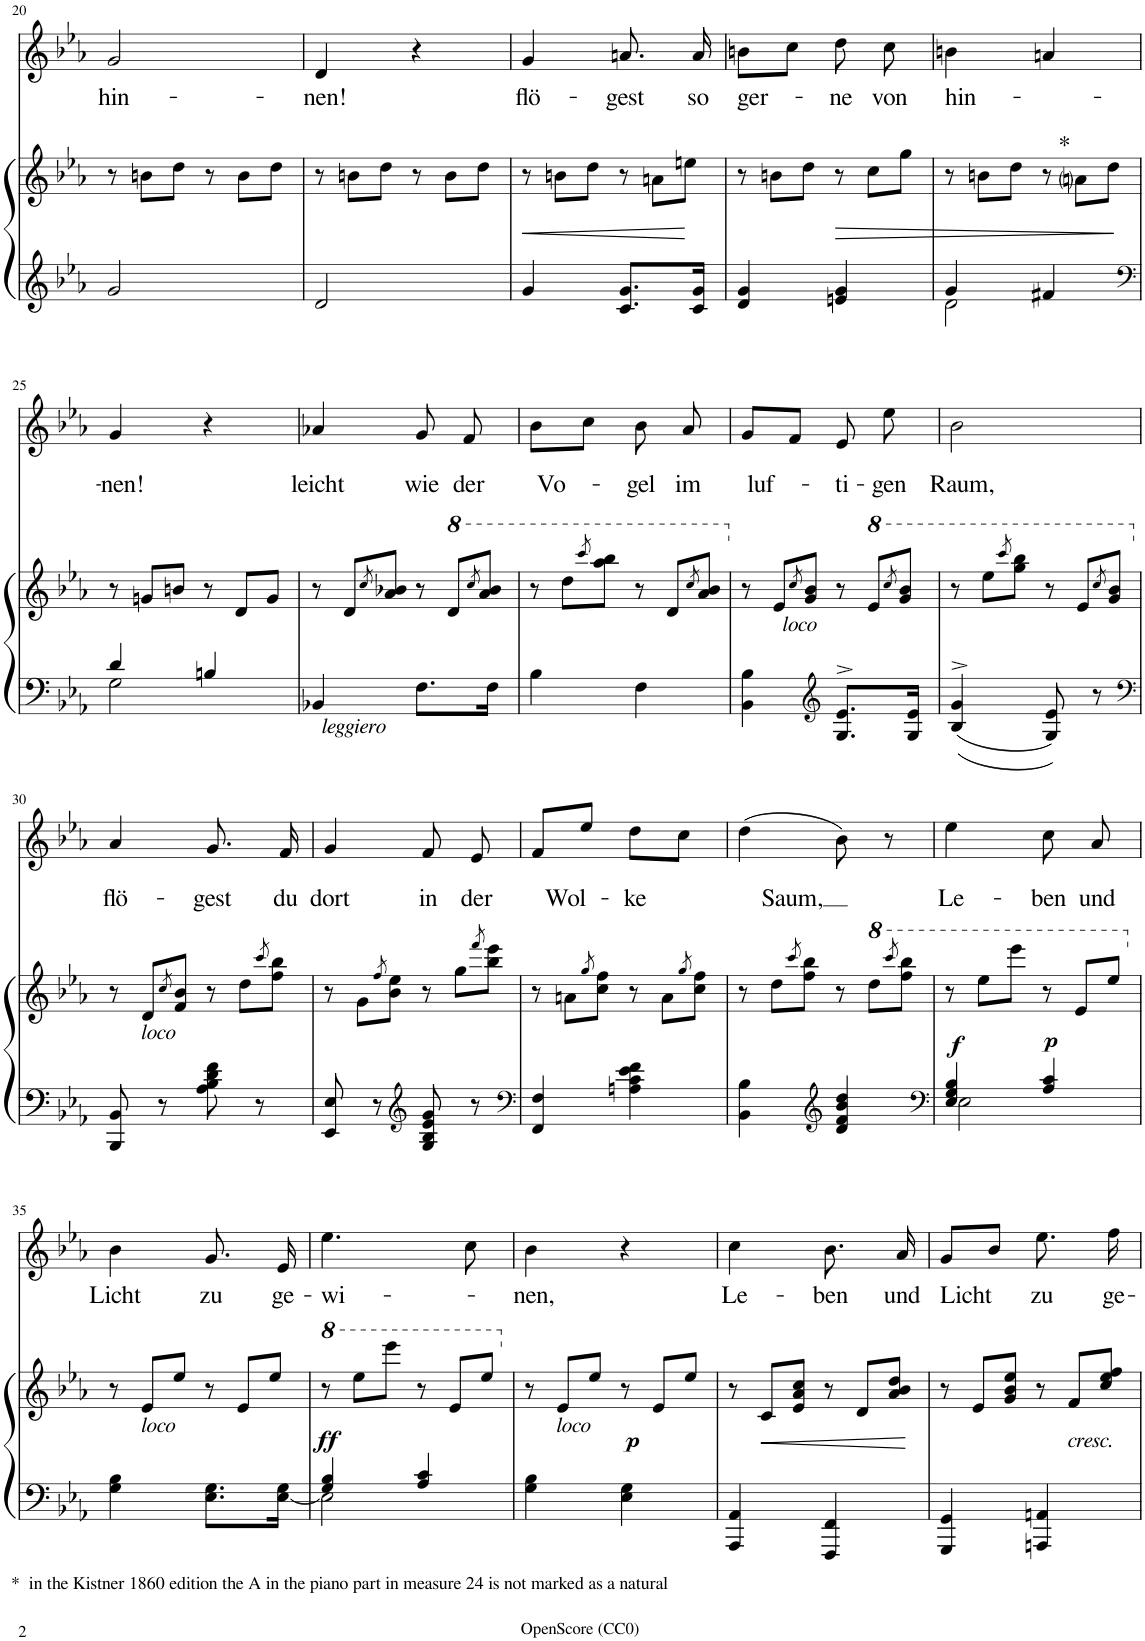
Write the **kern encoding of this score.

**kern	**kern	**dynam	**kern	**text
*part2	*part2	*part2	*part1	*part1
*staff3	*staff2	*staff2/3	*staff1	*staff1
*I"Pianoforte	*	*	*I"Voice	*
*I'Pno	*	*	*	*
!!LO:PB:g=z
*clefG2	*clefG2	*	*clefG2	*
*k[b-e-a-]	*k[b-e-a-]	*	*k[b-e-a-]	*
*M2/4	*M2/4	*	*M2/4	*
=20	=20	=20	=20	=20
!	!	!	!	!LO:LY:b
2g/	12r	.	2g/	hin-
.	12bn\L	.	.	.
.	12dd\J	.	.	.
.	12r	.	.	.
.	12b\L	.	.	.
.	12dd\J	.	.	.
=21	=21	=21	=21	=21
!	!	!	!	!LO:LY:b
2d/	12r	.	4d/	-nen!
.	12bn\L	.	.	.
.	12dd\J	.	.	.
.	12r	.	4r	.
.	12b\L	.	.	.
.	12dd\J	.	.	.
=22	=22	=22	=22	=22
!	!	!LO:HP:b	!	!LO:LY:b
4g/	12r	<	4g/	flö-
.	12bn\L	.	.	.
.	12dd\J	.	.	.
!	!	!	!	!LO:LY:b
8.c/ 8.g/L	12r	.	8.an/	-gest
.	12an\L	.	.	.
.	12een\J	.	.	.
!	!	!	!	!LO:LY:b
16c/ 16g/Jk	.	.	16a/	so
.	.	[	.	.
=23	=23	=23	=23	=23
!	!	!	!	!LO:LY:b
4d/ 4g/	12r	.	8bn\L	ger-
.	12bn\L	.	.	.
.	.	.	8cc\J	.
.	12dd\J	.	.	.
!	!	!LO:HP:b	!	!LO:LY:b
4en/ 4g/	12r	>	8dd\	-ne
.	12cc\L	.	.	.
!	!	!	!	!LO:LY:b
.	.	.	8cc\	von
.	12gg\J	.	.	.
=24	=24	=24	=24	=24
*^	*	*	*	*
!	!	!	!	!	!LO:LY:b
4g/	2d\	12r	.	4bn\	hin-
.	.	12bn\L	.	.	.
.	.	12dd\J	.	.	.
4f#X/	.	12r	.	4an/	.
!	!	!LO:TX:a:t=*	!	!	!
.	.	12ani\L	.	.	.
.	.	12dd\J	.	.	.
*v	*v	*	*	*	*
.	.	]	.	.
!!LO:LB:g=z
=25	=25	=25	=25	=25
*clefF4	*	*	*	*
*^	*	*	*	*
!	!	!	!	!	!LO:LY:b
4d/	2G\	12r	.	4g/	-nen!
.	.	12gn/L	.	.	.
.	.	12bn/J	.	.	.
4Bn/	.	12r	.	4r	.
.	.	12d/L	.	.	.
.	.	12g/J	.	.	.
*v	*v	*	*	*	*
=26	=26	=26	=26	=26
!LO:TX:b:i:t=leggiero	!	!	!	!
!	!	!	!	!LO:LY:b
4BB-X/	12r	.	4a-X/	leicht
.	12d/L	.	.	.
.	8qcc/	.	.	.
.	12a-/ 12b-X/J	.	.	.
!	!	!	!	!LO:LY:b
8.F\L	12r	.	8g/	wie
*	*8va	*	*	*
.	12dd/L	.	.	.
!	!	!	!	!LO:LY:b
.	.	.	8f/	der
.	8qccc/	.	.	.
.	12aa-/ 12bb-/J	.	.	.
16F\Jk	.	.	.	.
=27	=27	=27	=27	=27
!	!	!	!	!LO:LY:b
4B-\	12r	.	8b-\L	Vo-
.	12ddd\L	.	.	.
.	.	.	8cc\J	.
.	8qcccc/	.	.	.
.	12aaa-\ 12bbb-\J	.	.	.
!	!	!	!	!LO:LY:b
4F\	12r	.	8b-\	-gel
.	12dd/L	.	.	.
!	!	!	!	!LO:LY:b
.	.	.	8a-/	im
.	8qccc/	.	.	.
.	12aa-/ 12bb-/J	.	.	.
=28	=28	=28	=28	=28
*	*X8va	*	*	*
!	!	!	!	!LO:LY:b
4BB-\ 4B-\	12r	.	8g/L	luf-
!	!LO:TX:b:i:t=loco	!	!	!
.	12e-/L	.	.	.
.	.	.	8f/J	.
.	8qcc/	.	.	.
.	12g/ 12b-/J	.	.	.
*clefG2	*	*	*	*
!	!	!	!	!LO:LY:b
8.G/^> 8.e-/^>L	12r	.	8e-/	-ti-
*	*8va	*	*	*
.	12ee-/L	.	.	.
!	!	!	!	!LO:LY:b
.	.	.	8ee-\	-gen
.	8qccc/	.	.	.
.	12gg/ 12bb-/J	.	.	.
16G/ 16e-/Jk	.	.	.	.
=29	=29	=29	=29	=29
!	!	!	!	!LO:LY:b
4B-/^> 4g/^>	12r	.	2b-\	Raum,
.	12eee-\L	.	.	.
.	8qcccc/	.	.	.
.	12ggg\ 12bbb-\J	.	.	.
8G/ 8e-/	12r	.	.	.
.	12ee-/L	.	.	.
8r	.	.	.	.
.	8qccc/	.	.	.
.	12gg/ 12bb-/J	.	.	.
!!LO:LB:g=z
=30	=30	=30	=30	=30
*clefF4	*	*	*	*
*	*X8va	*	*	*
!	!	!	!	!LO:LY:b
8BBB-/ 8BB-/	12r	.	4a-/	flö-
!	!LO:TX:b:i:t=loco	!	!	!
.	12d/L	.	.	.
8r	.	.	.	.
.	8qcc/	.	.	.
.	12f/ 12b-/J	.	.	.
!	!	!	!	!LO:LY:b
8A-\ 8B-\ 8d\ 8f\	12r	.	8.g/	-gest
.	12dd\L	.	.	.
8r	.	.	.	.
.	8qccc/	.	.	.
.	12ff\ 12bb-\J	.	.	.
!	!	!	!	!LO:LY:b
.	.	.	16f/	du
=31	=31	=31	=31	=31
!	!	!	!	!LO:LY:b
8EE-/ 8E-/	12r	.	4g/	dort
.	12g\L	.	.	.
8r	.	.	.	.
.	8qff/	.	.	.
.	12b-\ 12ee-\J	.	.	.
*clefG2	*	*	*	*
!	!	!	!	!LO:LY:b
8G/ 8B-/ 8e-/ 8g/	12r	.	8f/	in
.	12gg\L	.	.	.
!	!	!	!	!LO:LY:b
8r	.	.	8e-/	der
.	8qfff/	.	.	.
.	12bb-\ 12eee-\J	.	.	.
=32	=32	=32	=32	=32
*clefF4	*	*	*	*
!	!	!	!	!LO:LY:b
4FF/ 4F/	12r	.	8f/L	Wol-
.	12an\L	.	.	.
.	.	.	8ee-/J	.
.	8qgg/	.	.	.
.	12cc\ 12ff\J	.	.	.
!	!	!	!	!LO:LY:b
4An\ 4c\ 4e-\ 4f\	12r	.	8dd\L	-ke
.	12a\L	.	.	.
.	.	.	8cc\J	.
.	8qgg/	.	.	.
.	12cc\ 12ff\J	.	.	.
=33	=33	=33	=33	=33
!	!	!	!	!LO:LY:b
4BB-\ 4B-\	12r	.	(4dd\	Saum,
.	12dd\L	.	.	.
.	8qccc/	.	.	.
.	12ff\ 12bb-\J	.	.	.
*clefG2	*	*	*	*
4d/ 4f/ 4b-/ 4dd/	12r	.	8b-\)	.
*	*8va	*	*	*
.	12ddd\L	.	.	.
.	.	.	8r	.
.	8qcccc/	.	.	.
.	12fff\ 12bbb-\J	.	.	.
=34	=34	=34	=34	=34
*clefF4	*	*	*	*
*^	*	*	*	*
!	!	!	!LO:DY:b	!	!LO:LY:b
4E-/ 4G/ 4B-/	2E-\	12r	f	4ee-\	Le-
.	.	12eee-\L	.	.	.
.	.	12eeee-\J	.	.	.
!	!	!	!LO:DY:b	!	!LO:LY:b
4A-/ 4c/	.	12r	p	8cc\	-ben
.	.	12ee-/L	.	.	.
!	!	!	!	!	!LO:LY:b
.	.	.	.	8a-/	und
.	.	12eee-/J	.	.	.
*v	*v	*	*	*	*
!!LO:LB:g=z
=35	=35	=35	=35	=35
*	*X8va	*	*	*
!LO:TX:b:t=*  in the Kistner 1860 edition the A in the piano part in measure 24 is not marked as a natural	!	!	!	!
!	!	!	!	!LO:LY:b
4G\ 4B-\	12r	.	4b-\	Licht
!	!LO:TX:b:i:t=loco	!	!	!
.	12e-/L	.	.	.
.	12ee-/J	.	.	.
!	!	!	!	!LO:LY:b
8.E-\ 8.G\L	12r	.	8.g/	zu
.	12e-/L	.	.	.
.	12ee-/J	.	.	.
!	!	!	!	!LO:LY:b
[16E-\ 16G\Jk	.	.	16e-/	ge-
=36	=36	=36	=36	=36
*^	*	*	*	*
*	*	*8va	*	*	*
!	!	!	!LO:DY:b	!	!LO:LY:b
4G/ 4B-/	2E-\]	12r	ff	4.ee-\	-wi-
.	.	12eee-\L	.	.	.
.	.	12eeee-\J	.	.	.
4A-/ 4c/	.	12r	.	.	.
.	.	12ee-/L	.	.	.
.	.	.	.	8cc\	.
.	.	12eee-/J	.	.	.
*v	*v	*	*	*	*
=37	=37	=37	=37	=37
*	*X8va	*	*	*
!	!	!	!	!LO:LY:b
4G\ 4B-\	12r	.	4b-\	-nen,
!	!LO:TX:b:i:t=loco	!	!	!
.	12e-/L	.	.	.
.	12ee-/J	.	.	.
!	!	!LO:DY:b	!	!
4E-\ 4G\	12r	p	4r	.
.	12e-/L	.	.	.
.	12ee-/J	.	.	.
=38	=38	=38	=38	=38
!	!	!	!	!LO:LY:b
4AAA-/ 4AA-/	12r	.	4cc\	Le-
!	!	!LO:HP:b	!	!
.	12c/L	<	.	.
.	12e-/ 12a-/ 12cc/J	.	.	.
!	!	!	!	!LO:LY:b
4FFF/ 4FF/	12r	.	8.b-\	-ben
.	12d/L	.	.	.
.	12a-/ 12b-/ 12dd/J	.	.	.
!	!	!	!	!LO:LY:b
.	.	.	16a-/	und
.	.	[	.	.
=39	=39	=39	=39	=39
!	!	!	!	!LO:LY:b
4GGG/ 4GG/	12r	.	8g/L	Licht
.	12e-/L	.	.	.
.	.	.	8b-/J	.
.	12g/ 12b-/ 12ee-/J	.	.	.
!	!	!	!	!LO:LY:b
4AAAn/ 4AAn/	12r	.	8.ee-\	zu
!	!LO:TX:b:i:t=cresc.	!	!	!
.	12f/L	.	.	.
.	12cc/ 12ee-/ 12ff/J	.	.	.
!	!	!	!	!LO:LY:b
.	.	.	16ff\	ge-
=	=	=	=	=
*-	*-	*-	*-	*-
